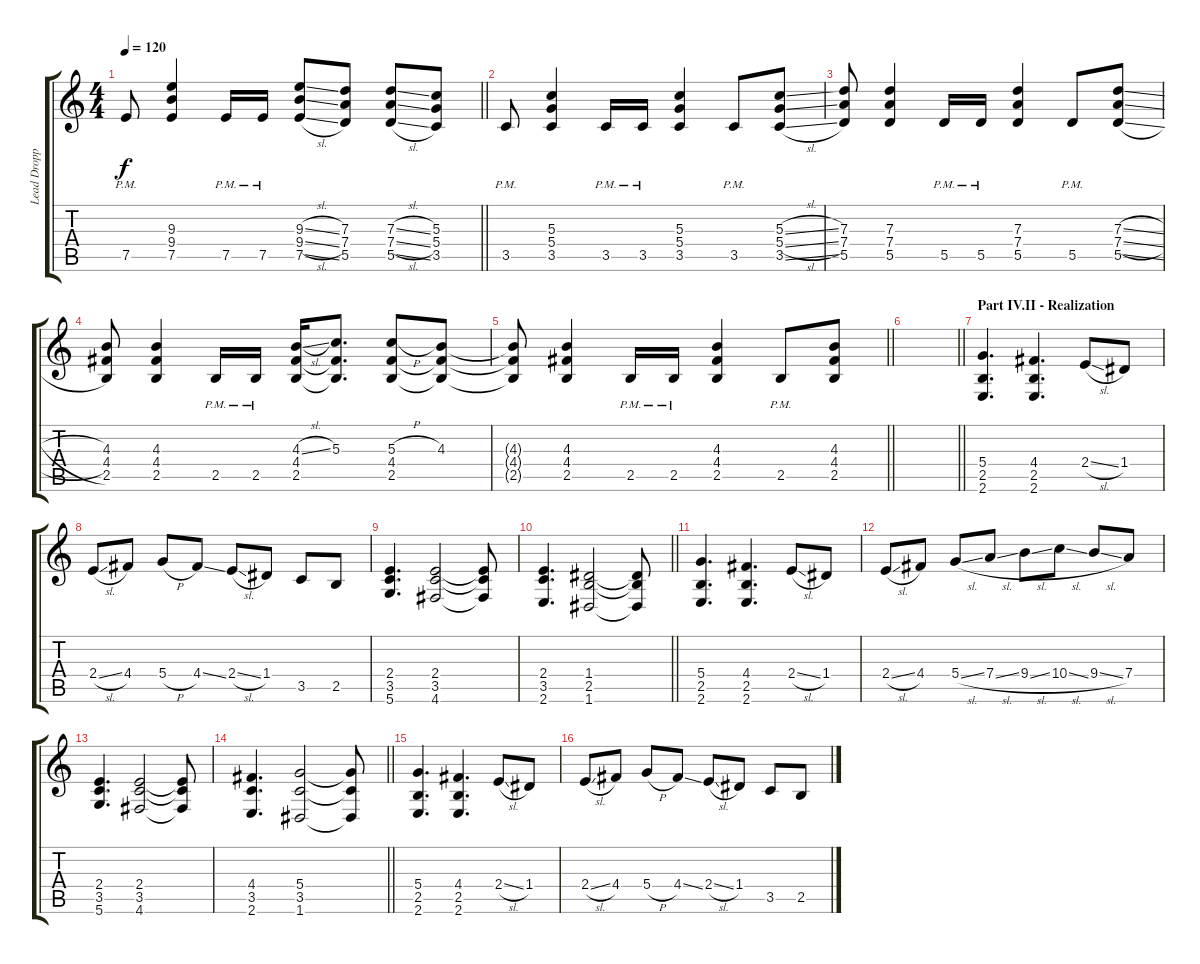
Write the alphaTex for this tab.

\track ("Lead Dropped D " "Lead Dropp") {instrument distortionguitar}
\staff {score tabs}
\tuning (E4 B3 G3 D3 A2 D2) {hide}
\ts (4 4)
\tempo 120
\clef g2
\barLineRight lightlight
\ks c
7.5{pm}.8{dy f} (9.3 9.4 7.5).4 7.5{pm}.16 7.5{pm}.16 (9.3{sl} 9.4{sl} 7.5{sl}).8 (7.3 7.4 5.5).8 (7.3{sl} 7.4{sl} 5.5{sl}).8 (5.3 5.4 3.5).8 |
3.5{pm}.8 (5.3 5.4 3.5).4 3.5{pm}.16 3.5{pm}.16 (5.3 5.4 3.5).4 3.5{pm}.8 (5.3{sl} 5.4{sl} 3.5{sl}).8 |
(7.3 7.4 5.5).8 (7.3 7.4 5.5).4 5.5{pm}.16 5.5{pm}.16 (7.3 7.4 5.5).4 5.5{pm}.8 (7.3{sl} 7.4{sl} 5.5{sl}).8 |
(4.3 4.4 2.5).8 (4.3 4.4 2.5).4 2.5{pm}.16 2.5{pm}.16 (4.3{sl} 4.4 2.5).16 (5.3 4.4{t} 2.5{t}).8{d} (5.3{h} 4.4 2.5).8 (4.3 4.4{t} 2.5{t}).8 |
\barLineRight lightlight
(4.3{t} 4.4{t} 2.5{t}).8 (4.3 4.4 2.5).4 2.5{pm}.16 2.5{pm}.16 (4.3 4.4 2.5).4 2.5{pm}.8 (4.3 4.4 2.5).8 |
\barLineRight lightlight
|
\section ("" "Part IV.II - Realization")
(5.4 2.5 2.6).4{d instrument distortionguitar} (4.4 2.5 2.6).4{d} 2.4{sl}.8 1.4.8 |
2.4{sl}.8 4.4.8 5.4{h}.8 4.4{ss}.8 2.4{sl}.8 1.4.8 3.5.8 2.5.8 |
(2.4 3.5 5.6).4{d} (2.4 3.5 4.6).2 (2.4{t} 3.5{t} 4.6{t}).8 |
\barLineRight lightlight
(2.4 3.5 2.6).4{d} (1.4 2.5 1.6).2 (1.4{t} 2.5{t} 1.6{t}).8 |
(5.4 2.5 2.6).4{d} (4.4 2.5 2.6).4{d} 2.4{sl}.8 1.4.8 |
2.4{sl}.8 4.4.8 5.4{sl}.8 7.4{sl}.8 9.4{sl}.8 10.4{sl}.8 9.4{sl}.8 7.4.8 |
(2.4 3.5 5.6).4{d} (2.4 3.5 4.6).2 (2.4{t} 3.5{t} 4.6{t}).8 |
\barLineRight lightlight
(4.4 3.5 2.6).4{d} (5.4 3.5 1.6).2 (5.4{t} 3.5{t} 1.6{t}).8 |
(5.4 2.5 2.6).4{d} (4.4 2.5 2.6).4{d} 2.4{sl}.8 1.4.8 |
2.4{sl}.8 4.4.8 5.4{h}.8 4.4{ss}.8 2.4{sl}.8 1.4.8 3.5.8 2.5.8
